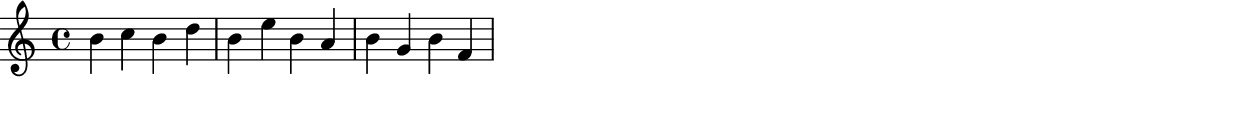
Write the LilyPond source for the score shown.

%% Generated by lilypond-book
%% Options: [exampleindent=10.16\mm,indent=0\mm,line-width=160\mm,paper-height=845.047\pt,paper-width=597.508\pt,papersize='(cons (* 597.508 pt) (* 845.047 pt)),quote]
\include "lilypond-book-preamble.ly"


% ****************************************************************
% Start cut-&-pastable-section
% ****************************************************************

#(ly:set-option 'eps-box-padding 3.000000)



\paper {
  #(set-paper-size '(cons (* 597.508 pt) (* 845.047 pt)))
  indent = 0\mm
  line-width = 160\mm
  % offset the left padding, also add 1mm as lilypond creates cropped
  % images with a little space on the right
  line-width = #(- line-width (* mm  3.000000) (* mm 1))
  line-width = 160\mm - 2.0 * 10.16\mm
  % offset the left padding, also add 1mm as lilypond creates cropped
  % images with a little space on the right
  line-width = #(- line-width (* mm  3.000000) (* mm 1))
}

\layout {
  
}




% ****************************************************************
% ly snippet:
% ****************************************************************
\sourcefileline 200
\relative {
  b' c  % el Do está un espacio por encima, es el Do de arriba
  b d  % el Re está dos por encima ó 5 por debajo, es el Re de arriba
  b e  % el Mi está 3 por encima ó 4 por debajo, es el Mi de arriba
  b a  % el La está 6 por encima ó 1 por debajo, es el La de abajo
  b g  % el Sol está 5 por encima ó 2 por debajo, es el Sol de abajo
  b f  % el Fa está 4 por encima ó 3 por debajo, es el Fa de abajo
}


% ****************************************************************
% end ly snippet
% ****************************************************************
